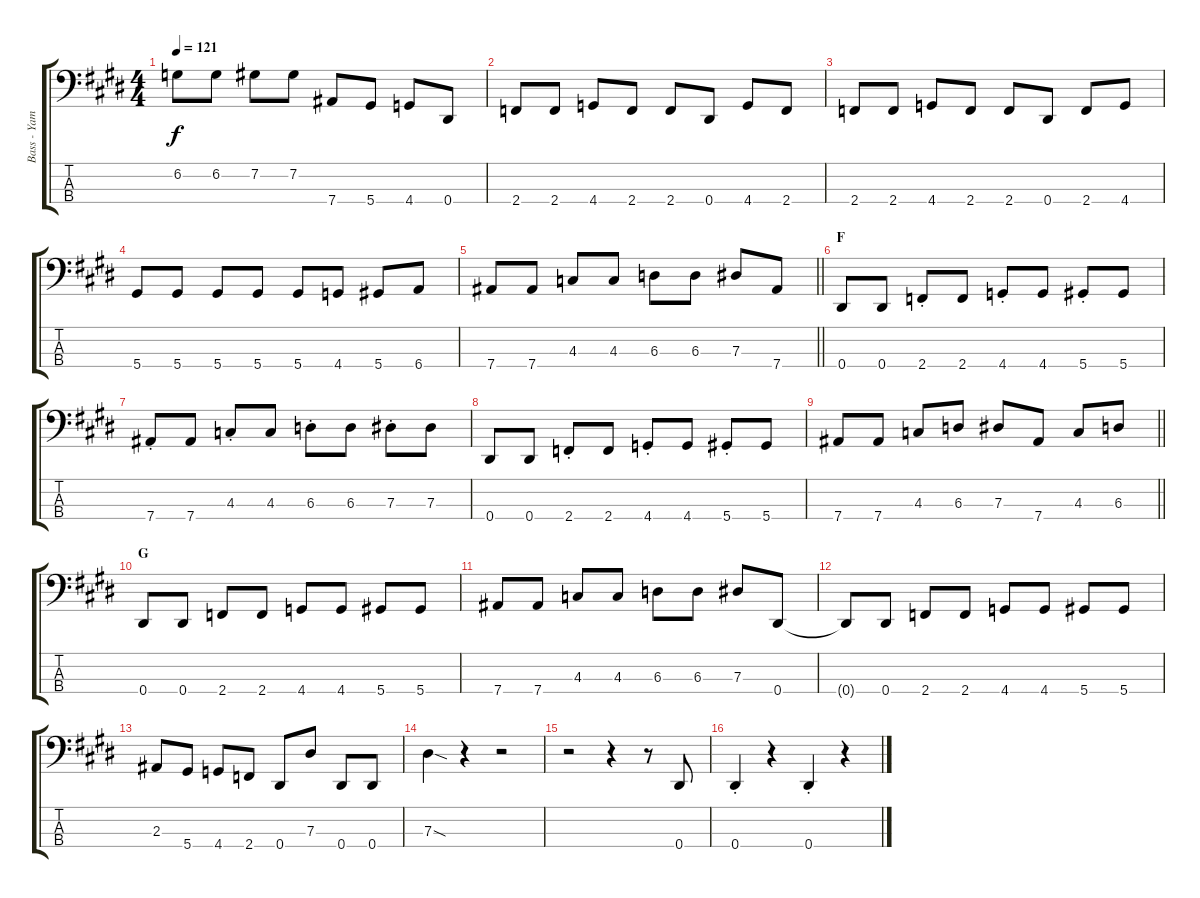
\track ("Bass - Yamada Takahiro" "Bass - Yam") {instrument electricbasspick}
\staff {score tabs}
\tuning (Gb2 Db2 Ab1 Eb1) {hide}
\ts (4 4)
\tempo 121
\clef f4
\ks e
6.2.8{dy f} 6.2.8 7.2.8 7.2.8 7.4.8 5.4.8 4.4.8 0.4.8 |
2.4.8 2.4.8 4.4.8 2.4.8 2.4.8 0.4.8 4.4.8 2.4.8 |
2.4.8 2.4.8 4.4.8 2.4.8 2.4.8 0.4.8 2.4.8 4.4.8 |
5.4.8 5.4.8 5.4.8 5.4.8 5.4.8 4.4.8 5.4.8 6.4.8 |
\barLineRight lightlight
7.4.8 7.4.8 4.3.8 4.3.8 6.3.8 6.3.8 7.3.8 7.4.8 |
\section ("" "F")
0.4.8 0.4.8 2.4{st}.8 2.4.8 4.4{st}.8 4.4.8 5.4{st}.8 5.4.8 |
7.4{st}.8 7.4.8 4.3{st}.8 4.3.8 6.3{st}.8 6.3.8 7.3{st}.8 7.3.8 |
0.4.8 0.4.8 2.4{st}.8 2.4.8 4.4{st}.8 4.4.8 5.4{st}.8 5.4.8 |
\barLineRight lightlight
7.4.8 7.4.8 4.3.8 6.3.8 7.3.8 7.4.8 4.3.8 6.3.8 |
\section ("" "G")
0.4.8 0.4.8 2.4.8 2.4.8 4.4.8 4.4.8 5.4.8 5.4.8 |
7.4.8 7.4.8 4.3.8 4.3.8 6.3.8 6.3.8 7.3.8 0.4.8 |
0.4{t}.8 0.4.8 2.4.8 2.4.8 4.4.8 4.4.8 5.4.8 5.4.8 |
2.3.8 5.4.8 4.4.8 2.4.8 0.4.8 7.3.8 0.4.8 0.4.8 |
7.3{sod}.4 r.4 r.2 |
r.2 r.4 r.8 0.4.8 |
0.4{st}.4 r.4 0.4{st}.4 r.4
